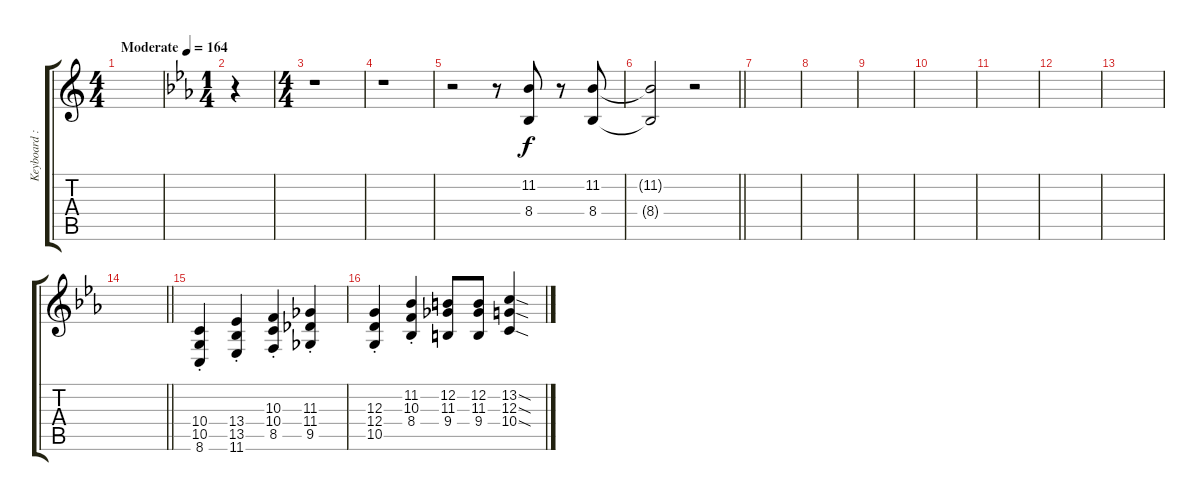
\track ("Keyboard : Tone 2" "Keyboard :") {instrument lead4chiff}
\staff {score tabs}
\tuning (E4 B3 G3 D3 A2 E2) {hide}
\ts (4 4)
\tempo (164 "Moderate")
\clef g2
\ks c
|
\ts (1 4)
\ks eb
r.4 |
\ts (4 4)
r.1 |
r.1 |
r.2 r.8 (11.2 8.4).8 r.8 (11.2 8.4).8 |
\barLineRight lightlight
(11.2{t} 8.4{t}).2 r.2 |
|
|
|
|
|
|
|
\barLineRight lightlight
|
(10.4{st} 10.5{st} 8.6{st}).4 (13.4{st} 13.5{st} 11.6{st}).4 (10.3{st} 10.4{st} 8.5{st}).4 (11.3{st} 11.4{st} 9.5{st}).4 |
(12.3{st} 12.4{st} 10.5{st}).4 (11.2{st} 10.3{st} 8.4{st}).4 (12.2 11.3 9.4).8 (12.2 11.3 9.4).8 (13.2{sod} 12.3{sod} 10.4{sod}).4
